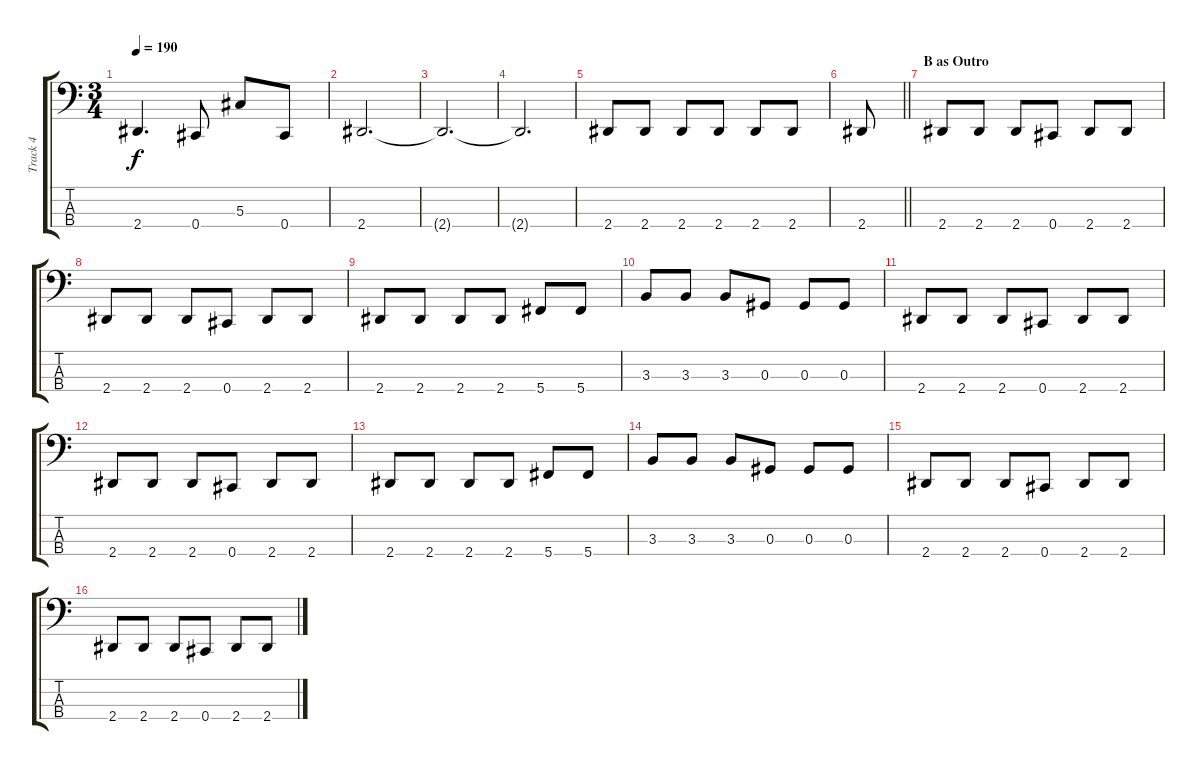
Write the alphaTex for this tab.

\track ("Track 4" "Track 4") {instrument electricbasspick}
\staff {score tabs}
\tuning (Gb2 Db2 Ab1 Db1) {hide}
\ts (3 4)
\tempo 190
\clef f4
\ks c
2.4{t}.4{d dy f} 0.4.8 5.3.8 0.4.8 |
2.4.2{d} |
2.4{t}.2{d} |
2.4{t}.2{d} |
2.4.8 2.4.8 2.4.8 2.4.8 2.4.8 2.4.8 |
\barLineRight lightlight
2.4.8 |
\section ("" "B as Outro")
2.4.8 2.4.8 2.4.8 0.4.8 2.4.8 2.4.8 |
2.4.8 2.4.8 2.4.8 0.4.8 2.4.8 2.4.8 |
2.4.8 2.4.8 2.4.8 2.4.8 5.4.8 5.4.8 |
3.3.8 3.3.8 3.3.8 0.3.8 0.3.8 0.3.8 |
2.4.8 2.4.8 2.4.8 0.4.8 2.4.8 2.4.8 |
2.4.8 2.4.8 2.4.8 0.4.8 2.4.8 2.4.8 |
2.4.8 2.4.8 2.4.8 2.4.8 5.4.8 5.4.8 |
3.3.8 3.3.8 3.3.8 0.3.8 0.3.8 0.3.8 |
2.4.8 2.4.8 2.4.8 0.4.8 2.4.8 2.4.8 |
2.4.8 2.4.8 2.4.8 0.4.8 2.4.8 2.4.8
